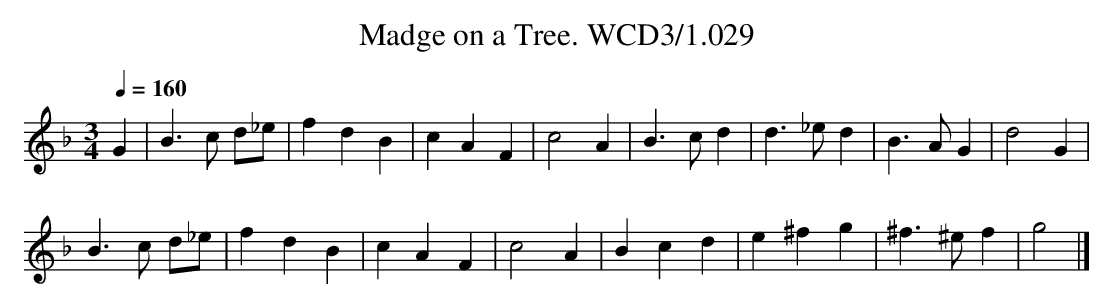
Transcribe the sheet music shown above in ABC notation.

X:1
T:Madge on a Tree. WCD3/1.029
M:3/4
L:1/4
Q:1/4=160
K:Gdor
G|B3/ c/ d/_e/|fdB|cAF|c2 A|B3/ c/d|d3/_e/ d|B3/A/G|d2G|
B3/ c/ d/_e/|fdB|cAF|c2 A|Bcd|e^fg|^f3/^e/f|g2|]
